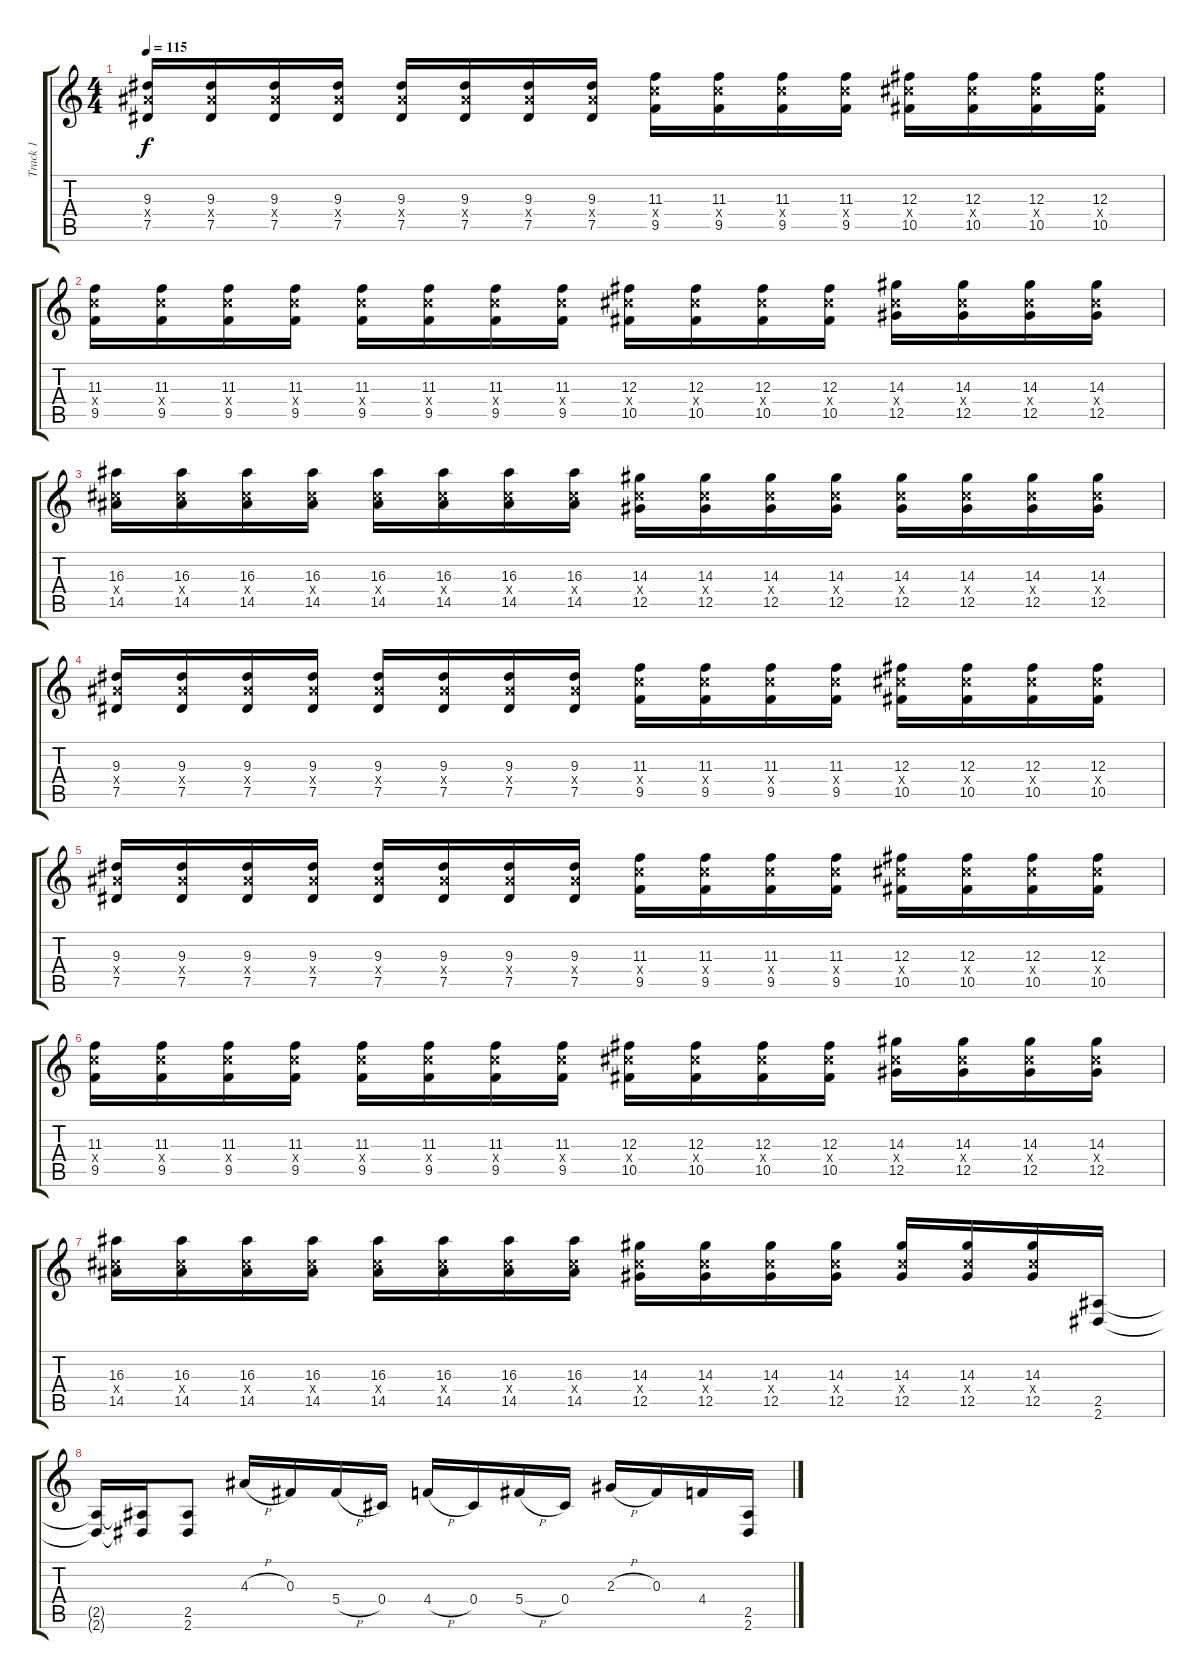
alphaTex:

\track ("Track 1" "Track 1") {instrument distortionguitar}
\staff {score tabs}
\tuning (Eb4 Bb3 Gb3 Db3 Ab2 Db2) {hide}
\ts (4 4)
\tempo 115
\clef g2
\ks c
(9.3 9.4{x} 7.5).16{dy f} (9.3 9.4{x} 7.5).16 (9.3 9.4{x} 7.5).16 (9.3 9.4{x} 7.5).16 (9.3 9.4{x} 7.5).16 (9.3 9.4{x} 7.5).16 (9.3 9.4{x} 7.5).16 (9.3 9.4{x} 7.5).16 (11.3 11.4{x} 9.5).16 (11.3 11.4{x} 9.5).16 (11.3 11.4{x} 9.5).16 (11.3 11.4{x} 9.5).16 (12.3 12.4{x} 10.5).16 (12.3 12.4{x} 10.5).16 (12.3 12.4{x} 10.5).16 (12.3 12.4{x} 10.5).16 |
(11.3 11.4{x} 9.5).16 (11.3 11.4{x} 9.5).16 (11.3 11.4{x} 9.5).16 (11.3 11.4{x} 9.5).16 (11.3 11.4{x} 9.5).16 (11.3 11.4{x} 9.5).16 (11.3 11.4{x} 9.5).16 (11.3 11.4{x} 9.5).16 (12.3 12.4{x} 10.5).16 (12.3 12.4{x} 10.5).16 (12.3 12.4{x} 10.5).16 (12.3 12.4{x} 10.5).16 (14.3 12.4{x} 12.5).16 (14.3 12.4{x} 12.5).16 (14.3 12.4{x} 12.5).16 (14.3 12.4{x} 12.5).16 |
(16.3 12.4{x} 14.5).16 (16.3 12.4{x} 14.5).16 (16.3 12.4{x} 14.5).16 (16.3 12.4{x} 14.5).16 (16.3 12.4{x} 14.5).16 (16.3 12.4{x} 14.5).16 (16.3 12.4{x} 14.5).16 (16.3 12.4{x} 14.5).16 (14.3 12.4{x} 12.5).16 (14.3 12.4{x} 12.5).16 (14.3 12.4{x} 12.5).16 (14.3 12.4{x} 12.5).16 (14.3 12.4{x} 12.5).16 (14.3 12.4{x} 12.5).16 (14.3 12.4{x} 12.5).16 (14.3 12.4{x} 12.5).16 |
(9.3 9.4{x} 7.5).16 (9.3 9.4{x} 7.5).16 (9.3 9.4{x} 7.5).16 (9.3 9.4{x} 7.5).16 (9.3 9.4{x} 7.5).16 (9.3 9.4{x} 7.5).16 (9.3 9.4{x} 7.5).16 (9.3 9.4{x} 7.5).16 (11.3 11.4{x} 9.5).16 (11.3 11.4{x} 9.5).16 (11.3 11.4{x} 9.5).16 (11.3 11.4{x} 9.5).16 (12.3 12.4{x} 10.5).16 (12.3 12.4{x} 10.5).16 (12.3 12.4{x} 10.5).16 (12.3 12.4{x} 10.5).16 |
(9.3 9.4{x} 7.5).16 (9.3 9.4{x} 7.5).16 (9.3 9.4{x} 7.5).16 (9.3 9.4{x} 7.5).16 (9.3 9.4{x} 7.5).16 (9.3 9.4{x} 7.5).16 (9.3 9.4{x} 7.5).16 (9.3 9.4{x} 7.5).16 (11.3 11.4{x} 9.5).16 (11.3 11.4{x} 9.5).16 (11.3 11.4{x} 9.5).16 (11.3 11.4{x} 9.5).16 (12.3 12.4{x} 10.5).16 (12.3 12.4{x} 10.5).16 (12.3 12.4{x} 10.5).16 (12.3 12.4{x} 10.5).16 |
(11.3 11.4{x} 9.5).16 (11.3 11.4{x} 9.5).16 (11.3 11.4{x} 9.5).16 (11.3 11.4{x} 9.5).16 (11.3 11.4{x} 9.5).16 (11.3 11.4{x} 9.5).16 (11.3 11.4{x} 9.5).16 (11.3 11.4{x} 9.5).16 (12.3 12.4{x} 10.5).16 (12.3 12.4{x} 10.5).16 (12.3 12.4{x} 10.5).16 (12.3 12.4{x} 10.5).16 (14.3 12.4{x} 12.5).16 (14.3 12.4{x} 12.5).16 (14.3 12.4{x} 12.5).16 (14.3 12.4{x} 12.5).16 |
(16.3 12.4{x} 14.5).16 (16.3 12.4{x} 14.5).16 (16.3 12.4{x} 14.5).16 (16.3 12.4{x} 14.5).16 (16.3 12.4{x} 14.5).16 (16.3 12.4{x} 14.5).16 (16.3 12.4{x} 14.5).16 (16.3 12.4{x} 14.5).16 (14.3 12.4{x} 12.5).16 (14.3 12.4{x} 12.5).16 (14.3 12.4{x} 12.5).16 (14.3 12.4{x} 12.5).16 (14.3 12.4{x} 12.5).16 (14.3 12.4{x} 12.5).16 (14.3 12.4{x} 12.5).16 (2.5 2.6).16 |
(2.5{t} 2.6{t}).16 (2.5{t} 2.6{t}).16 (2.5 2.6).8 4.3{h}.16 0.3.16 5.4{h}.16 0.4.16 4.4{h}.16 0.4.16 5.4{h}.16 0.4.16 2.3{h}.16 0.3.16 4.4.16 (2.5 2.6).16
